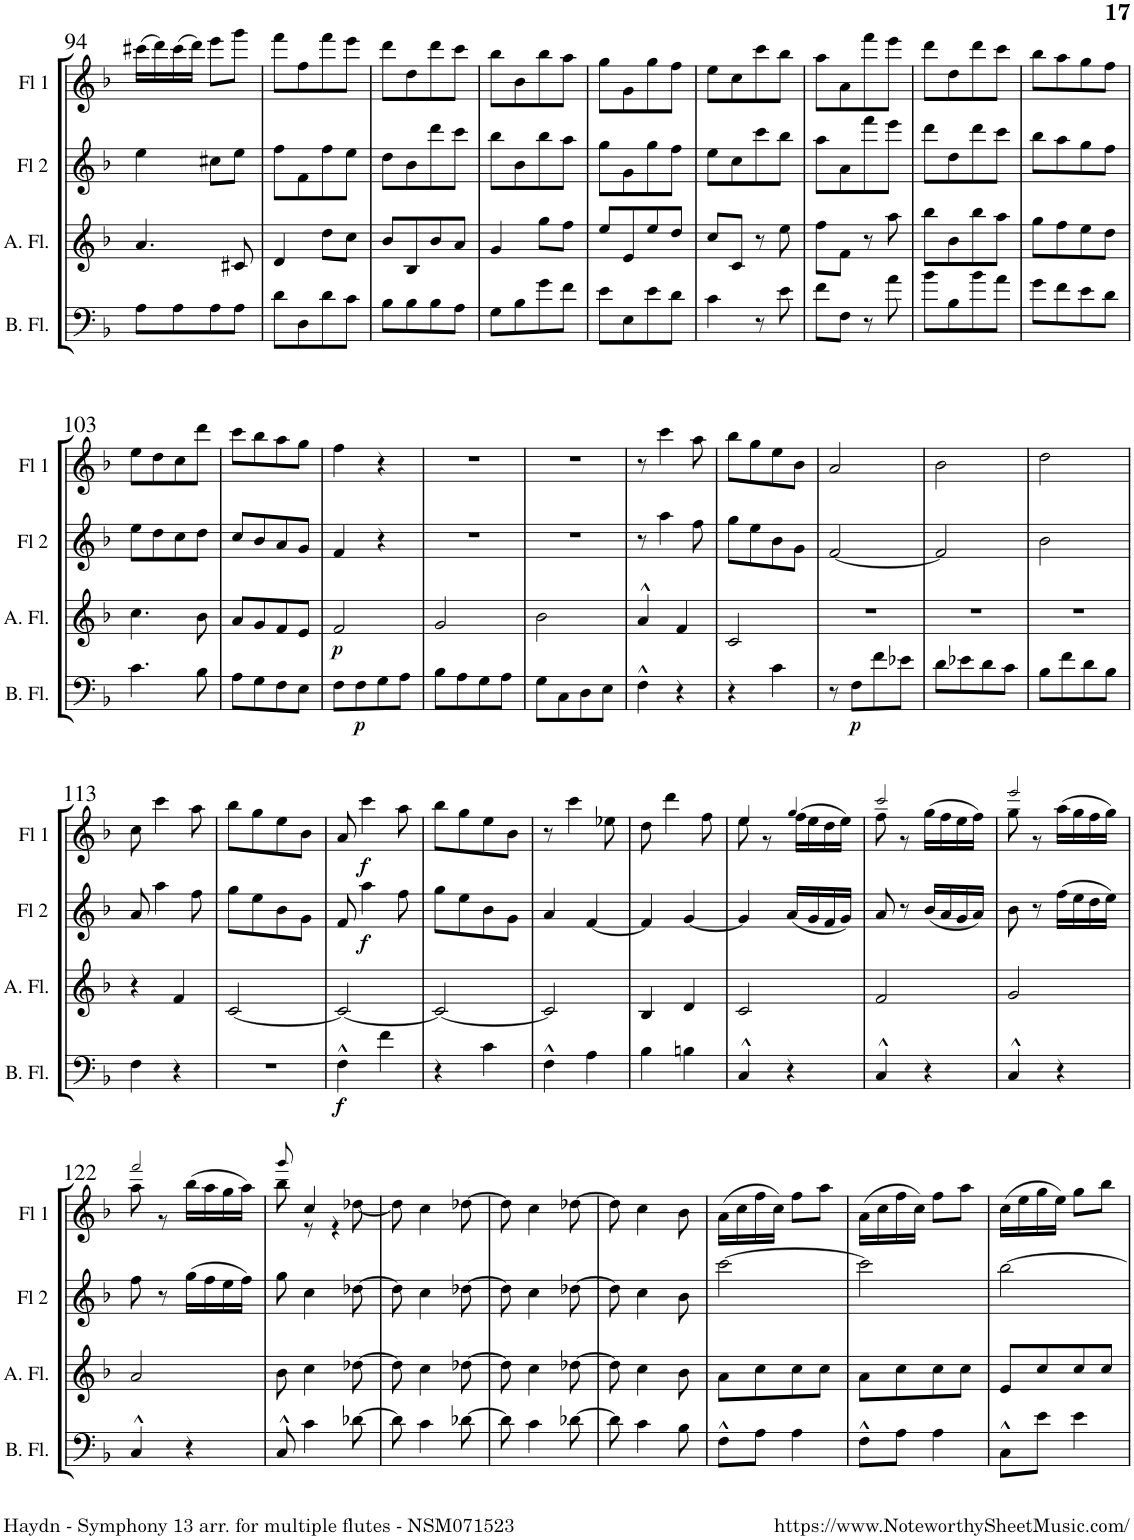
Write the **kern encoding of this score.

**kern	**dynam	**kern	**dynam	**kern	**dynam	**kern	**dynam
*part4	*part4	*part3	*part3	*part2	*part2	*part1	*part1
*staff4	*staff4	*staff3	*staff3	*staff2	*staff2	*staff1	*staff1
*I"Bass Flute	*	*I"Alto Flute	*	*I"Flute 2	*	*I"Flute 1	*
*I'B. Fl.	*	*I'A. Fl.	*	*I'Fl 2	*	*I'Fl 1	*
!!LO:PB:g=z
*clefF4	*	*clefG2	*	*clefG2	*	*clefG2	*
*k[b-]	*	*k[b-]	*	*k[b-]	*	*k[b-]	*
*M2/4	*	*M2/4	*	*M2/4	*	*M2/4	*
=94	=94	=94	=94	=94	=94	=94	=94
8A\L	.	4.a/	.	4ee\	.	(16ccc#X\LL	.
.	.	.	.	.	.	16ddd\)	.
8A\	.	.	.	.	.	(16ccc#\	.
.	.	.	.	.	.	16ddd\JJ)	.
8A\	.	.	.	8cc#X\L	.	8eee\L	.
8A\J	.	8c#X/	.	8ee\J	.	8ggg\J	.
=95	=95	=95	=95	=95	=95	=95	=95
8d\L	.	4d/	.	8ff\L	.	8fff\L	.
8D\	.	.	.	8f\	.	8ff\	.
8d\	.	8dd\L	.	8ff\	.	8fff\	.
8c\J	.	8cc\J	.	8ee\J	.	8eee\J	.
=96	=96	=96	=96	=96	=96	=96	=96
8B-\L	.	8b-/L	.	8dd\L	.	8ddd\L	.
8B-\	.	8B-/	.	8b-\	.	8dd\	.
8B-\	.	8b-/	.	8ddd\	.	8ddd\	.
8A\J	.	8a/J	.	8ccc\J	.	8ccc\J	.
=97	=97	=97	=97	=97	=97	=97	=97
8G\L	.	4g/	.	8bb-\L	.	8bb-\L	.
8B-\	.	.	.	8b-\	.	8b-\	.
8g\	.	8gg\L	.	8bb-\	.	8bb-\	.
8f\J	.	8ff\J	.	8aa\J	.	8aa\J	.
=98	=98	=98	=98	=98	=98	=98	=98
8e\L	.	8ee/L	.	8gg\L	.	8gg\L	.
8E\	.	8e/	.	8g\	.	8g\	.
8e\	.	8ee/	.	8gg\	.	8gg\	.
8d\J	.	8dd/J	.	8ff\J	.	8ff\J	.
=99	=99	=99	=99	=99	=99	=99	=99
4c\	.	8cc/L	.	8ee\L	.	8ee\L	.
.	.	8c/J	.	8cc\	.	8cc\	.
8r	.	8r	.	8ccc\	.	8ccc\	.
8e\	.	8ee\	.	8bb-\J	.	8bb-\J	.
=100	=100	=100	=100	=100	=100	=100	=100
8f\L	.	8ff\L	.	8aa\L	.	8aa\L	.
8F\J	.	8f\J	.	8a\	.	8a\	.
8r	.	8r	.	8fff\	.	8fff\	.
8a\	.	8aa\	.	8eee\J	.	8eee\J	.
=101	=101	=101	=101	=101	=101	=101	=101
8b-\L	.	8bb-\L	.	8ddd\L	.	8ddd\L	.
8B-\	.	8b-\	.	8dd\	.	8dd\	.
8b-\	.	8bb-\	.	8ddd\	.	8ddd\	.
8a\J	.	8aa\J	.	8ccc\J	.	8ccc\J	.
=102	=102	=102	=102	=102	=102	=102	=102
8g\L	.	8gg\L	.	8bb-\L	.	8bb-\L	.
8f\	.	8ff\	.	8aa\	.	8aa\	.
8e\	.	8ee\	.	8gg\	.	8gg\	.
8d\J	.	8dd\J	.	8ff\J	.	8ff\J	.
!!LO:LB:g=z
=103	=103	=103	=103	=103	=103	=103	=103
4.c\	.	4.cc\	.	8ee\L	.	8ee\L	.
.	.	.	.	8dd\	.	8dd\	.
.	.	.	.	8cc\	.	8cc\	.
8B-\	.	8b-\	.	8dd\J	.	8ddd\J	.
=104	=104	=104	=104	=104	=104	=104	=104
8A\L	.	8a/L	.	8cc/L	.	8ccc\L	.
8G\	.	8g/	.	8b-/	.	8bb-\	.
8F\	.	8f/	.	8a/	.	8aa\	.
8E\J	.	8e/J	.	8g/J	.	8gg\J	.
=105	=105	=105	=105	=105	=105	=105	=105
!	!	!	!LO:DY:b	!	!	!	!
8F\L	.	2f/	p	4f/	.	4ff\	.
!	!LO:DY:b	!	!	!	!	!	!
8F\	p	.	.	.	.	.	.
8G\	.	.	.	4r	.	4r	.
8A\J	.	.	.	.	.	.	.
=106	=106	=106	=106	=106	=106	=106	=106
8B-\L	.	2g/	.	2r	.	2r	.
8A\	.	.	.	.	.	.	.
8G\	.	.	.	.	.	.	.
8A\J	.	.	.	.	.	.	.
=107	=107	=107	=107	=107	=107	=107	=107
8G\L	.	2b-\	.	2r	.	2r	.
8C\	.	.	.	.	.	.	.
8D\	.	.	.	.	.	.	.
8E\J	.	.	.	.	.	.	.
=108	=108	=108	=108	=108	=108	=108	=108
4F^^\	.	4a^^/	.	8r	.	8r	.
.	.	.	.	4aa\	.	4ccc\	.
4r	.	4f/	.	.	.	.	.
.	.	.	.	8ff\	.	8aa\	.
=109	=109	=109	=109	=109	=109	=109	=109
4r	.	2c/	.	8gg\L	.	8bb-\L	.
.	.	.	.	8ee\	.	8gg\	.
4c\	.	.	.	8b-\	.	8ee\	.
.	.	.	.	8g\J	.	8b-\J	.
=110	=110	=110	=110	=110	=110	=110	=110
8r	.	2r	.	[2f/	.	2a/	.
!	!LO:DY:b	!	!	!	!	!	!
8F\L	p	.	.	.	.	.	.
8f\	.	.	.	.	.	.	.
8e-X\J	.	.	.	.	.	.	.
=111	=111	=111	=111	=111	=111	=111	=111
8d\L	.	2r	.	2f/]	.	2b-\	.
8e-X\	.	.	.	.	.	.	.
8d\	.	.	.	.	.	.	.
8c\J	.	.	.	.	.	.	.
=112	=112	=112	=112	=112	=112	=112	=112
8B-\L	.	2r	.	2b-\	.	2dd\	.
8f\	.	.	.	.	.	.	.
8d\	.	.	.	.	.	.	.
8B-\J	.	.	.	.	.	.	.
!!LO:LB:g=z
=113	=113	=113	=113	=113	=113	=113	=113
4F\	.	4r	.	8a/	.	8cc\	.
.	.	.	.	4aa\	.	4ccc\	.
4r	.	4f/	.	.	.	.	.
.	.	.	.	8ff\	.	8aa\	.
=114	=114	=114	=114	=114	=114	=114	=114
2r	.	[2c/	.	8gg\L	.	8bb-\L	.
.	.	.	.	8ee\	.	8gg\	.
.	.	.	.	8b-\	.	8ee\	.
.	.	.	.	8g\J	.	8b-\J	.
=115	=115	=115	=115	=115	=115	=115	=115
!	!LO:DY:b	!	!	!	!	!	!
4F^^\	f	2c/_	.	8f/	.	8a/	.
!	!	!	!	!	!LO:DY:b	!	!LO:DY:b
.	.	.	.	4aa\	f	4ccc\	f
4f\	.	.	.	.	.	.	.
.	.	.	.	8ff\	.	8aa\	.
=116	=116	=116	=116	=116	=116	=116	=116
4r	.	2c/_	.	8gg\L	.	8bb-\L	.
.	.	.	.	8ee\	.	8gg\	.
4c\	.	.	.	8b-\	.	8ee\	.
.	.	.	.	8g\J	.	8b-\J	.
=117	=117	=117	=117	=117	=117	=117	=117
4F^^\	.	2c/]	.	4a/	.	8r	.
.	.	.	.	.	.	4ccc\	.
4A\	.	.	.	[4f/	.	.	.
.	.	.	.	.	.	8ee-X\	.
=118	=118	=118	=118	=118	=118	=118	=118
4B-\	.	4B-/	.	4f/]	.	8dd\	.
.	.	.	.	.	.	4ddd\	.
4Bn\	.	4d/	.	[4g/	.	.	.
.	.	.	.	.	.	8ff\	.
=119	=119	=119	=119	=119	=119	=119	=119
*	*	*	*	*	*	*^	*
4C^^/	.	2c/	.	4g/]	.	4ee!/	8ee\	.
.	.	.	.	.	.	.	8r	.
4r	.	.	.	(16a/LL	.	4gg!/	(>16ff\LL	.
.	.	.	.	16g/	.	.	16ee\	.
.	.	.	.	16f/	.	.	16dd\	.
.	.	.	.	16g/JJ)	.	.	16ee\JJ)	.
=120	=120	=120	=120	=120	=120	=120	=120	=120
4C^^/	.	2f/	.	8a/	.	2ccc!/	8ff\	.
.	.	.	.	8r	.	.	8r	.
4r	.	.	.	(16b-/LL	.	.	(>16gg\LL	.
.	.	.	.	16a/	.	.	16ff\	.
.	.	.	.	16g/	.	.	16ee\	.
.	.	.	.	16a/JJ)	.	.	16ff\JJ)	.
=121	=121	=121	=121	=121	=121	=121	=121	=121
4C^^/	.	2g/	.	8b-\	.	2eee!/	8gg\	.
.	.	.	.	8r	.	.	8r	.
4r	.	.	.	(16ff\LL	.	.	(>16aa\LL	.
.	.	.	.	16ee\	.	.	16gg\	.
.	.	.	.	16dd\	.	.	16ff\	.
.	.	.	.	16ee\JJ)	.	.	16gg\JJ)	.
!!LO:LB:g=z	!!
=122	=122	=122	=122	=122	=122	=122	=122	=122
4C^^/	.	2a/	.	8ff\	.	2fff!/	8aa\	.
.	.	.	.	8r	.	.	8r	.
4r	.	.	.	(16gg\LL	.	.	(>16bb-\LL	.
.	.	.	.	16ff\	.	.	16aa\	.
.	.	.	.	16ee\	.	.	16gg\	.
.	.	.	.	16ff\JJ)	.	.	16aa\JJ)	.
=123	=123	=123	=123	=123	=123	=123	=123	=123
8C^^/	.	8b-\	.	8gg\	.	8ggg!/	8bb-\	.
4c\	.	4cc\	.	4cc\	.	4cc/	8r	.
.	.	.	.	.	.	.	4r	.
[8d-X\	.	[8dd-X\	.	[8dd-X\	.	[8dd-X\	.	.
*	*	*	*	*	*	*v	*v	*
=124	=124	=124	=124	=124	=124	=124	=124
8d-\]	.	8dd-\]	.	8dd-\]	.	8dd-\]	.
4c\	.	4cc\	.	4cc\	.	4cc\	.
[8d-X\	.	[8dd-X\	.	[8dd-X\	.	[8dd-X\	.
=125	=125	=125	=125	=125	=125	=125	=125
8d-\]	.	8dd-\]	.	8dd-\]	.	8dd-\]	.
4c\	.	4cc\	.	4cc\	.	4cc\	.
[8d-X\	.	[8dd-X\	.	[8dd-X\	.	[8dd-X\	.
=126	=126	=126	=126	=126	=126	=126	=126
8d-\]	.	8dd-\]	.	8dd-\]	.	8dd-\]	.
4c\	.	4cc\	.	4cc\	.	4cc\	.
8B-\	.	8b-\	.	8b-\	.	8b-\	.
=127	=127	=127	=127	=127	=127	=127	=127
8F^^\L	.	8a\L	.	[2ccc\	.	(16a\LL	.
.	.	.	.	.	.	16cc\	.
8A\J	.	8cc\	.	.	.	16ff\	.
.	.	.	.	.	.	16cc\JJ)	.
4A\	.	8cc\	.	.	.	8ff\L	.
.	.	8cc\J	.	.	.	8aa\J	.
=128	=128	=128	=128	=128	=128	=128	=128
8F^^\L	.	8a\L	.	2ccc\]	.	(16a\LL	.
.	.	.	.	.	.	16cc\	.
8A\J	.	8cc\	.	.	.	16ff\	.
.	.	.	.	.	.	16cc\JJ)	.
4A\	.	8cc\	.	.	.	8ff\L	.
.	.	8cc\J	.	.	.	8aa\J	.
=129	=129	=129	=129	=129	=129	=129	=129
8C^^\L	.	8e/L	.	[2bb-\	.	(16cc\LL	.
.	.	.	.	.	.	16ee\	.
8e\J	.	8cc/	.	.	.	16gg\	.
.	.	.	.	.	.	16ee\JJ)	.
4e\	.	8cc/	.	.	.	8gg\L	.
.	.	8cc/J	.	.	.	8bb-\J	.
=	=	=	=	=	=	=	=
*-	*-	*-	*-	*-	*-	*-	*-
